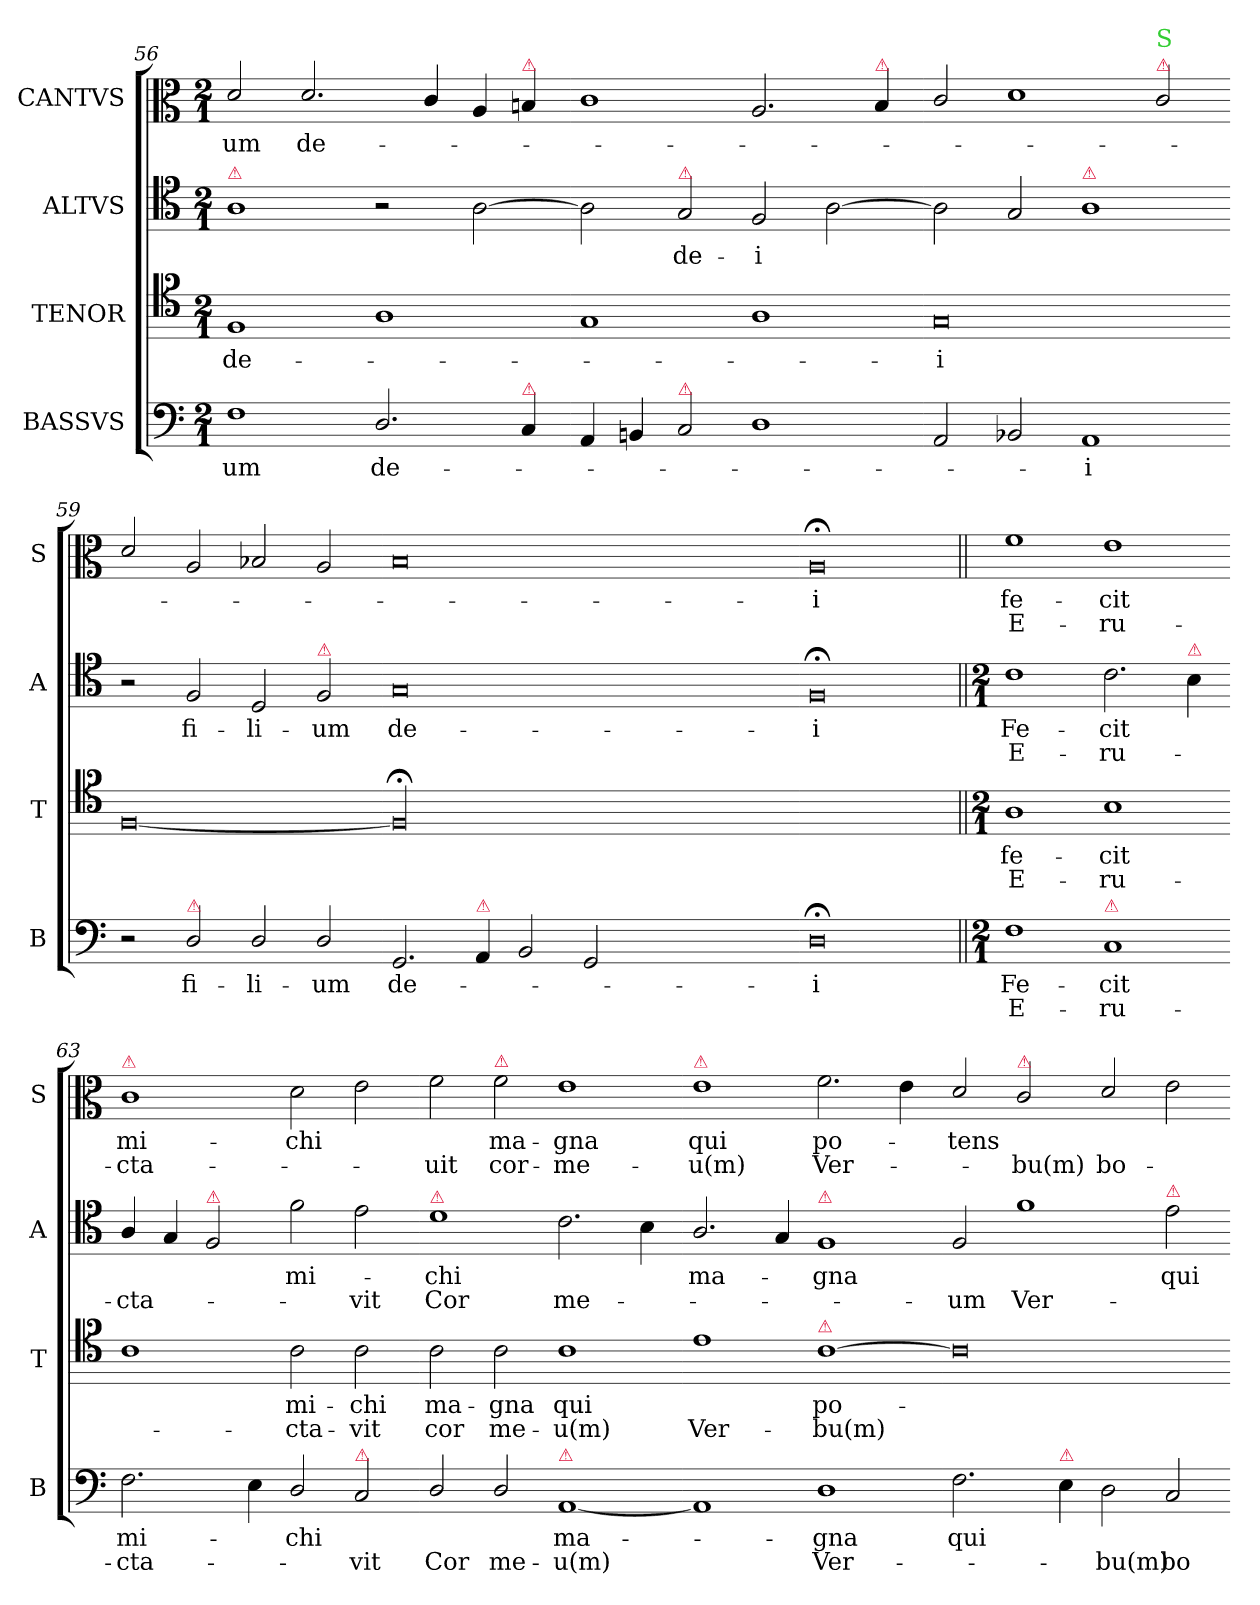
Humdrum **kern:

**kern	**text	**text	**kern	**text	**text	**kern	**text	**text	**kern	**text	**text
*part4	*part4	*part4	*part3	*part3	*part3	*part2	*part2	*part2	*part1	*part1	*part1
*staff4	*staff4	*staff4	*staff3	*staff3	*staff3	*staff2	*staff2	*staff2	*staff1	*staff1	*staff1
*I"BASSVS	*	*	*I"TENOR	*	*	*I"ALTVS	*	*	*I"CANTVS	*	*
*I'B	*	*	*I'T	*	*	*I'A	*	*	*I'S	*	*
*clefF4	*	*	*clefC5	*	*	*clefC4	*	*	*clefC3	*	*
*k[]	*	*	*k[]	*	*	*k[]	*	*	*k[]	*	*
*D:dor	*	*	*D:dor	*	*	*D:dor	*	*	*D:dor	*	*
*M2/1	*	*	*M2/1	*	*	*M2/1	*	*	*M2/1	*	*
=56	=56	=56	=56	=56	=56	=56	=56	=56	=56	=56	=56
!	!	!	!	!	!	!LO:TX:a:color=crimson:t=⚠	!	!	!	!	!
!	!	!	!	!	!	!	!	!	!	!LO:LY:i	!
1F	-um	.	1D	de-	.	1A	.	.	2d/	-um	.
.	.	.	.	.	.	.	.	.	2.d/	de-	.
2.D/	de-	.	1F	.	.	2r	.	.	.	.	.
.	.	.	.	.	.	.	.	.	4c/	.	.
.	.	.	.	.	.	[2A\	.	.	4A/	.	.
!	!	!	!	!	!	!	!	!	!LO:TX:a:color=crimson:t=⚠	!	!
!LO:TX:a:color=crimson:t=⚠	!	!	!	!	!	!	!	!	!	!	!
4C/	.	.	.	.	.	.	.	.	4Bn/	.	.
=57-	=57-	=57-	=57-	=57-	=57-	=57-	=57-	=57-	=57-	=57-	=57-
4AA/	.	.	1E	.	.	2A\]	.	.	1c	.	.
4BBn/	.	.	.	.	.	.	.	.	.	.	.
!	!	!	!	!	!	!LO:TX:a:color=crimson:t=⚠	!	!	!	!	!
!LO:TX:a:color=crimson:t=⚠	!	!	!	!	!	!	!	!	!	!	!
2C/	.	.	.	.	.	2G/	de-	.	.	.	.
1D	.	.	1F	.	.	2F/	-i	.	2.A/	.	.
.	.	.	.	.	.	[2A\	.	.	.	.	.
!	!	!	!	!	!	!	!	!	!LO:TX:a:color=crimson:t=⚠	!	!
.	.	.	.	.	.	.	.	.	4B/	.	.
=58-	=58-	=58-	=58-	=58-	=58-	=58-	=58-	=58-	=58-	=58-	=58-
2AA/	.	.	0E	-i	.	2A\]	.	.	2c/	.	.
2BB-X/	.	.	.	.	.	2G/	.	.	1d	.	.
!	!	!	!	!	!	!LO:TX:a:color=crimson:t=⚠	!	!	!	!	!
1AA	-i	.	.	.	.	1A	.	.	.	.	.
!	!	!	!	!	!	!	!	!	!LO:TX:a:color=crimson:t=⚠	!	!
!	!	!	!	!	!	!	!	!	!LO:TX:a:color=limegreen:t=S	!	!
.	.	.	.	.	.	.	.	.	2c/	.	.
=59-	=59-	=59-	=59-	=59-	=59-	=59-	=59-	=59-	=59-	=59-	=59-
2r	.	.	[0D	.	.	2r	.	.	2d/	.	.
!LO:TX:a:color=crimson:t=⚠	!	!	!	!	!	!	!	!	!	!	!
!	!LO:LY:i	!	!	!	!	!	!	!	!	!	!
2D/	fi-	.	.	.	.	2F/	fi-	.	2A/	.	.
!	!LO:LY:i	!	!	!	!	!	!	!	!	!	!
2D/	-li-	.	.	.	.	2D/	-li-	.	2B-X/	.	.
!	!	!	!	!	!	!LO:TX:a:color=crimson:t=⚠	!	!	!	!	!
!	!LO:LY:i	!	!	!	!	!	!	!	!	!	!
2D/	-um	.	.	.	.	2F/	-um	.	2A/	.	.
=60-	=60-	=60-	=60-	=60-	=60-	=60-	=60-	=60-	=60-	=60-	=60-
!	!LO:LY:i	!	!	!	!	!	!	!	!	!	!
2.GG/	de-	.	00D;<]	.	.	0G	de-	.	0B-	.	.
!LO:TX:a:color=crimson:t=⚠	!	!	!	!	!	!	!	!	!	!	!
4AA/	.	.	.	.	.	.	.	.	.	.	.
2BB-/	.	.	.	.	.	.	.	.	.	.	.
2GG/	.	.	.	.	.	.	.	.	.	.	.
0ryy	.	.	.	.	.	0ryy	.	.	0ryy	.	.
=61-	=61-	=61-	=61-	=61-	=61-	=61-	=61-	=61-	=61-	=61-	=61-
!	!LO:LY:i	!	!	!	!	!	!	!	!	!	!
0D;<;	-i	.	0ryy	.	.	0F;<	-i	.	0A;<	-i	.
=62||	=62||	=62||	=62||	=62||	=62||	=62||	=62||	=62||	=62||	=62||	=62||
*M2/1	*	*	*M2/1	*	*	*M2/1	*	*	*	*	*
1F	Fe-	E-	1F	fe-	E-	1c	Fe-	E-	1f	fe-	E-
!LO:TX:a:color=crimson:t=⚠	!	!	!	!	!	!	!	!	!	!	!
1C	-cit	-ru-	1G	-cit	-ru-	2.c\	-cit	-ru-	1e	-cit	-ru-
!	!	!	!	!	!	!LO:TX:a:color=crimson:t=⚠	!	!	!	!	!
.	.	.	.	.	.	4B\	.	.	.	.	.
=63-	=63-	=63-	=63-	=63-	=63-	=63-	=63-	=63-	=63-	=63-	=63-
!	!	!	!	!	!	!	!	!	!LO:TX:a:color=crimson:t=⚠	!	!
2.F\	mi-	-cta-	1A	.	.	4A/	.	-cta-	1c	mi-	-cta-
.	.	.	.	.	.	4G/	.	.	.	.	.
!	!	!	!	!	!	!LO:TX:a:color=crimson:t=⚠	!	!	!	!	!
.	.	.	.	.	.	2F/	.	.	.	.	.
4E\	.	.	.	.	.	.	.	.	.	.	.
2D/	-chi	.	2A\	mi-	-cta-	2f\	mi-	.	2d\	-chi	.
!LO:TX:a:color=crimson:t=⚠	!	!	!	!	!	!	!	!	!	!	!
2C/	.	-vit	2A\	-chi	-vit	2e\	.	-vit	2e\	.	.
=64-	=64-	=64-	=64-	=64-	=64-	=64-	=64-	=64-	=64-	=64-	=64-
!	!	!	!	!	!	!LO:TX:a:color=crimson:t=⚠	!	!	!	!	!
2D/	.	Cor	2A\	ma-	cor	1d	-chi	Cor	2f\	.	-uit
!	!	!	!	!	!	!	!	!	!LO:TX:a:color=crimson:t=⚠	!	!
2D/	.	me-	2A\	-gna	me-	.	.	.	2f\	ma-	cor-
!LO:TX:a:color=crimson:t=⚠	!	!	!	!	!	!	!	!	!	!	!
[1AA	ma-	-u(m)	1A	qui	-u(m)	2.c\	.	me-	1e	-gna	-me-
.	.	.	.	.	.	4B\	.	.	.	.	.
=65-	=65-	=65-	=65-	=65-	=65-	=65-	=65-	=65-	=65-	=65-	=65-
!	!	!	!	!	!	!	!	!	!LO:TX:a:color=crimson:t=⚠	!	!
1AA]	.	.	1c	.	Ver-	2.A/	ma-	.	1e	qui	-u(m)
.	.	.	.	.	.	4G/	.	.	.	.	.
!	!	!	!	!	!	!LO:TX:a:color=crimson:t=⚠	!	!	!	!	!
!	!	!	!LO:TX:a:color=crimson:t=⚠	!	!	!	!	!	!	!	!
1D	-gna	Ver-	[1A	po-	-bu(m)	1F	-gna	.	2.f\	po-	Ver-
.	.	.	.	.	.	.	.	.	4e\	.	.
=66-	=66-	=66-	=66-	=66-	=66-	=66-	=66-	=66-	=66-	=66-	=66-
2.F\	qui	.	0A]	.	.	2F/	.	-um	2d/	-tens	.
!	!	!	!	!	!	!	!	!	!LO:TX:a:color=crimson:t=⚠	!	!
.	.	.	.	.	.	1f	.	Ver-	2c/	.	-bu(m)
!LO:TX:a:color=crimson:t=⚠	!	!	!	!	!	!	!	!	!	!	!
4E\	.	.	.	.	.	.	.	.	.	.	.
2D\	.	-bu(m)	.	.	.	.	.	.	2d/	.	bo-
!	!	!	!	!	!	!LO:TX:a:color=crimson:t=⚠	!	!	!	!	!
2C/	.	bo-	.	.	.	2e\	qui	.	2e\	.	.
=-	=-	=-	=-	=-	=-	=-	=-	=-	=-	=-	=-
*-	*-	*-	*-	*-	*-	*-	*-	*-	*-	*-	*-
